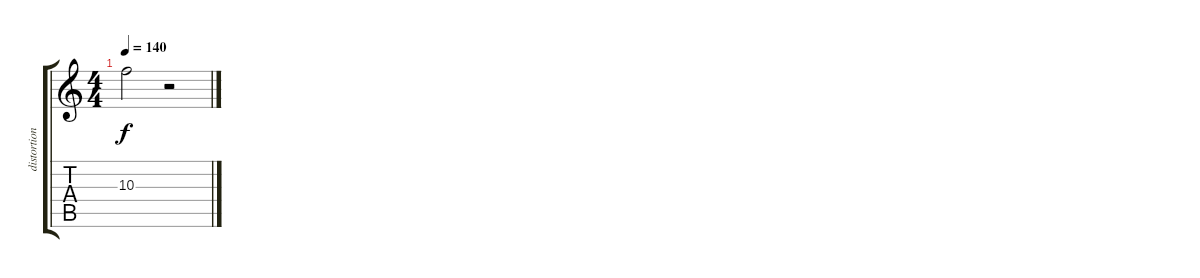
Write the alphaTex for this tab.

\track ("distortion solo guitar" "distortion") {instrument distortionguitar}
\staff {score tabs}
\tuning (E4 B3 G3 D3 A2 E2) {hide}
\ts (4 4)
\tempo 140
\clef g2
\ks c
10.3{t}.2{dy f} r.2
